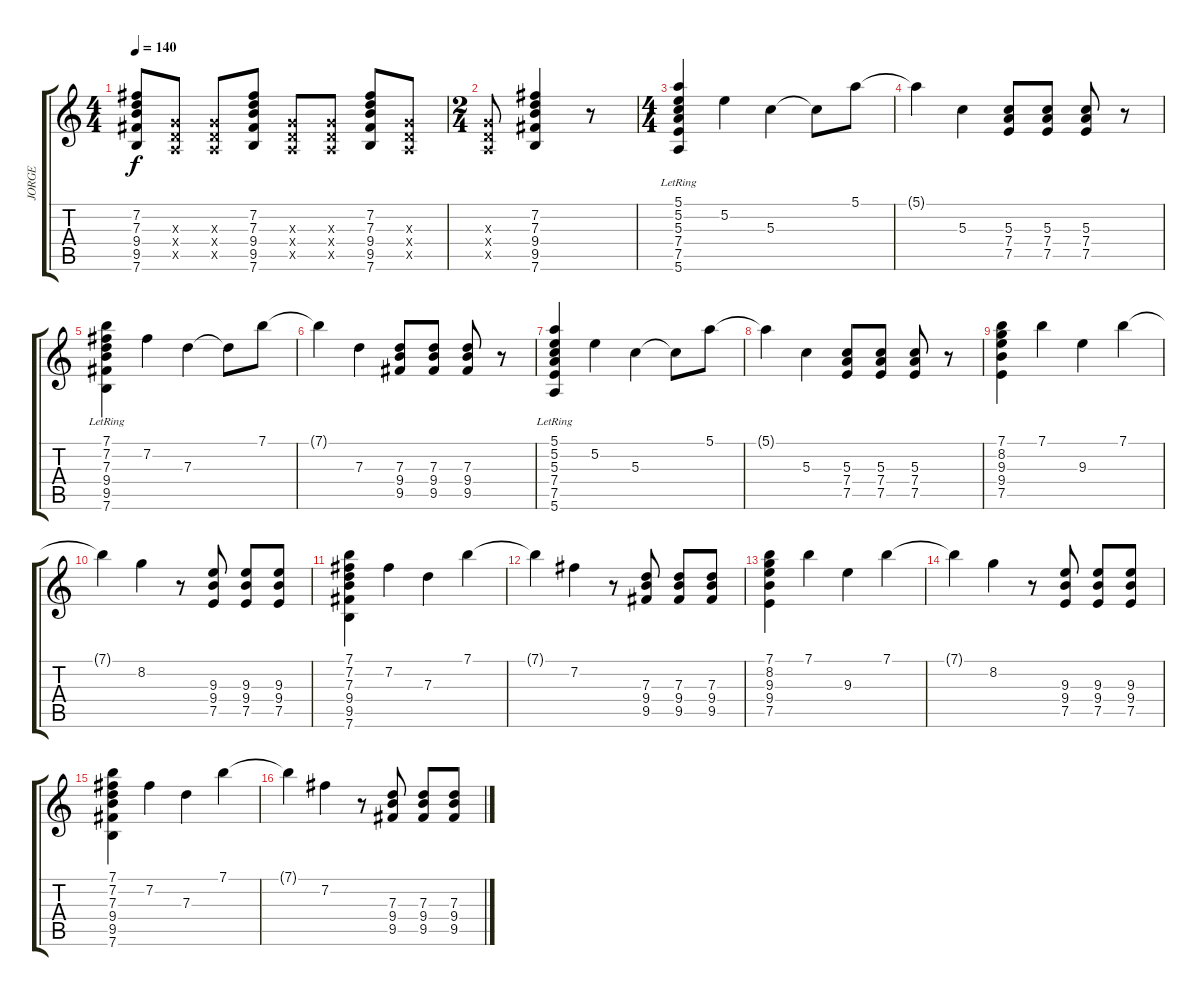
\track ("JORGE" "JORGE") {instrument overdrivenguitar}
\staff {score tabs}
\tuning (E4 B3 G3 D3 A2 E2) {hide}
\ts (4 4)
\tempo 140
\clef g2
\ks c
(7.2 7.3 9.4 9.5 7.6).8{dy f} (0.3{x} 0.4{x} 0.5{x}).8 (0.3{x} 0.4{x} 0.5{x}).8 (7.2 7.3 9.4 9.5 7.6).8 (0.3{x} 0.4{x} 0.5{x}).8 (0.3{x} 0.4{x} 0.5{x}).8 (7.2 7.3 9.4 9.5 7.6).8 (0.3{x} 0.4{x} 0.5{x}).8 |
\ts (2 4)
(0.3{x} 0.4{x} 0.5{x}).8 (7.2 7.3 9.4 9.5 7.6).4 r.8 |
\ts (4 4)
(5.1{lr} 5.2{lr} 5.3{lr} 7.4{lr} 7.5{lr} 5.6{lr}).4 5.2.4 5.3.4 5.3{t}.8 5.1.8 |
5.1{t}.4 5.3.4 (5.3 7.4 7.5).8 (5.3 7.4 7.5).8 (5.3 7.4 7.5).8 r.8 |
(7.1{lr} 7.2{lr} 7.3{lr} 9.4{lr} 9.5{lr} 7.6{lr}).4 7.2.4 7.3.4 7.3{t}.8 7.1.8 |
7.1{t}.4 7.3.4 (7.3 9.4 9.5).8 (7.3 9.4 9.5).8 (7.3 9.4 9.5).8 r.8 |
(5.1{lr} 5.2{lr} 5.3{lr} 7.4{lr} 7.5{lr} 5.6{lr}).4 5.2.4 5.3.4 5.3{t}.8 5.1.8 |
5.1{t}.4 5.3.4 (5.3 7.4 7.5).8 (5.3 7.4 7.5).8 (5.3 7.4 7.5).8 r.8 |
(7.1 8.2 9.3 9.4 7.5).4 7.1.4 9.3.4 7.1.4 |
7.1{t}.4 8.2.4 r.8 (9.3 9.4 7.5).8 (9.3 9.4 7.5).8 (9.3 9.4 7.5).8 |
(7.1 7.2 7.3 9.4 9.5 7.6).4 7.2.4 7.3.4 7.1.4 |
7.1{t}.4 7.2.4 r.8 (7.3 9.4 9.5).8 (7.3 9.4 9.5).8 (7.3 9.4 9.5).8 |
(7.1 8.2 9.3 9.4 7.5).4 7.1.4 9.3.4 7.1.4 |
7.1{t}.4 8.2.4 r.8 (9.3 9.4 7.5).8 (9.3 9.4 7.5).8 (9.3 9.4 7.5).8 |
(7.1 7.2 7.3 9.4 9.5 7.6).4 7.2.4 7.3.4 7.1.4 |
7.1{t}.4 7.2.4 r.8 (7.3 9.4 9.5).8 (7.3 9.4 9.5).8 (7.3 9.4 9.5).8
